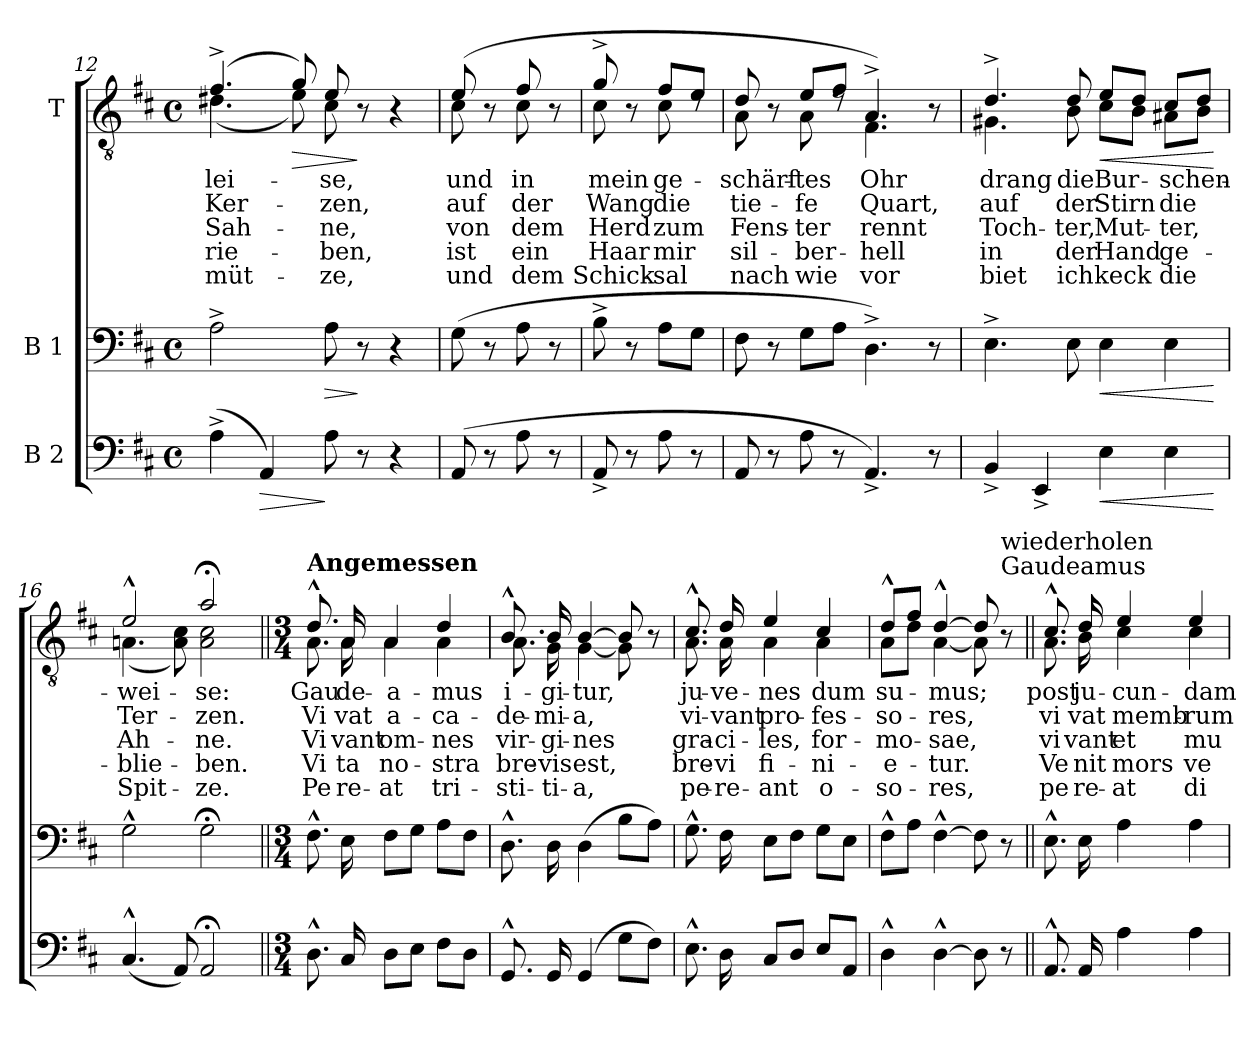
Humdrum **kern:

**kern	**dynam	**kern	**dynam	**kern	**text	**text	**text	**text	**text	**dynam
*part3	*part3	*part2	*part2	*part1	*part1	*part1	*part1	*part1	*part1	*part1
*staff3	*staff3	*staff2	*staff2	*staff1	*staff1	*staff1	*staff1	*staff1	*staff1	*staff1
*I"B 2	*	*I"B 1	*	*I"T	*	*	*	*	*	*
*clefF4	*	*clefF4	*	*clefGv2	*	*	*	*	*	*
*k[f#c#]	*	*k[f#c#]	*	*k[f#c#]	*	*	*	*	*	*
*M4/4	*	*M4/4	*	*M4/4	*	*	*	*	*	*
*met(c)	*	*met(c)	*	*met(c)	*	*	*	*	*	*
=12	=12	=12	=12	=12	=12	=12	=12	=12	=12	=12
!	!	!	!	!	!LO:LY:b	!LO:LY:b	!LO:LY:b	!LO:LY:b	!LO:LY:b	!
*	*	*	*	*^	*	*	*	*	*	*
(4A^\	.	2A^\	.	(4.f#^/	(4.d#X\	lei-	Ker-	Sah-	-rie-	-müt-	.
!	!LO:HP:b	!	!	!	!	!	!	!	!	!	!
4AA/)	>	.	.	.	.	.	.	.	.	.	.
!	!	!	!	!	!	!	!	!	!	!	!LO:HP:b
.	.	.	.	8g/)	8e\)	.	.	.	.	.	>
!	!	!	!LO:HP:b	!	!	!LO:LY:b	!LO:LY:b	!LO:LY:b	!LO:LY:b	!LO:LY:b	!
8A\	]	8A\	>	8e/	8c#\	-se,	-zen,	-ne,	-ben,	-ze,	.
8r	.	8r	]	8r	8ryy	.	.	.	.	.	]
4r	.	4r	.	4r	4ryy	.	.	.	.	.	.
=13	=13	=13	=13	=13	=13	=13	=13	=13	=13	=13	=13
!	!	!	!	!	!	!LO:LY:b	!LO:LY:b	!LO:LY:b	!LO:LY:b	!LO:LY:b	!
(8AA/	.	(8G\	.	(8e/	8c#\	und	auf	von	ist	und	.
8r	.	8r	.	8r	8ryy	.	.	.	.	.	.
!	!	!	!	!	!	!LO:LY:b	!LO:LY:b	!LO:LY:b	!LO:LY:b	!LO:LY:b	!
8A\	.	8A\	.	8f#/	8c#\	in	der	dem	ein	dem	.
8r	.	8r	.	8r	8ryy	.	.	.	.	.	.
!!LO:LB:g=z	!!
=13X1	=13X1	=13X1	=13X1	=13X1	=13X1	=13X1	=13X1	=13X1	=13X1	=13X1	=13X1
!	!	!	!	!	!	!LO:LY:b	!LO:LY:b	!LO:LY:b	!LO:LY:b	!LO:LY:b	!
8AA^/	.	8B^\	.	8g^/	8c#\	mein	Wang	Herd	Haar	Schick-	.
8r	.	8r	.	8r	8ryy	.	.	.	.	.	.
!	!	!	!	!	!	!LO:LY:b	!LO:LY:b	!LO:LY:b	!LO:LY:b	!LO:LY:b	!
8A\	.	8A\L	.	8f#/L	8c#\	ge-	die	zum	mir	-sal	.
8r	.	8G\J	.	8e/J	8rd	.	.	.	.	.	.
=14	=14	=14	=14	=14	=14	=14	=14	=14	=14	=14	=14
!	!	!	!	!	!	!LO:LY:b	!LO:LY:b	!LO:LY:b	!LO:LY:b	!LO:LY:b	!
8AA/	.	8F#\	.	8d/	8A\	-schärf-	tie-	Fens-	sil-	nach	.
8r	.	8r	.	8r	8ryy	.	.	.	.	.	.
!	!	!	!	!	!	!LO:LY:b	!LO:LY:b	!LO:LY:b	!LO:LY:b	!LO:LY:b	!
8A\	.	8G\L	.	8e/L	8A\	-tes	-fe	-ter	-ber-	wie	.
8r	.	8A\J	.	8f#/J	8rd	.	.	.	.	.	.
!	!	!	!	!	!	!LO:LY:b	!LO:LY:b	!LO:LY:b	!LO:LY:b	!LO:LY:b	!
4.AA^/)	.	4.D^\)	.	4.A^/)	4.F#\	Ohr	Quart,	rennt	-hell	vor	.
8r	.	8r	.	8r	8ryy	.	.	.	.	.	.
=15	=15	=15	=15	=15	=15	=15	=15	=15	=15	=15	=15
!	!	!	!	!	!	!LO:LY:b	!LO:LY:b	!LO:LY:b	!LO:LY:b	!LO:LY:b	!
4BB^/	.	4.E^\	.	4.d^/	4.G#X\	drang	auf	Toch-	in	biet	.
4EE^/	.	.	.	.	.	.	.	.	.	.	.
!	!	!	!	!	!	!LO:LY:b	!LO:LY:b	!LO:LY:b	!LO:LY:b	!LO:LY:b	!
.	.	8E\	.	8d/	8B\	die	der	-ter,	der	ich	.
!	!LO:HP:b	!	!LO:HP:b	!	!	!LO:LY:b	!LO:LY:b	!LO:LY:b	!LO:LY:b	!LO:LY:b	!LO:HP:b
4E\	<	4E\	<	8e/L	8c#\L	Bur-	Stirn	Mut-	Hand	keck	<
.	.	.	.	8d/J	8B\J	.	.	.	.	.	.
!	!	!	!	!	!	!LO:LY:b	!LO:LY:b	!LO:LY:b	!LO:LY:b	!LO:LY:b	!
4E\	.	4E\	.	8c#/L	8A#X\L	-schen-	die	-ter,	ge-	die	.
.	.	.	.	8d/J	8B\J	.	.	.	.	.	.
*	*	*	*	*v	*v	*	*	*	*	*	*
.	[	.	[	.	.	.	.	.	.	[
=16	=16	=16	=16	=16	=16	=16	=16	=16	=16	=16
!	!	!	!	!LO:TX:a:B:t=rit.	!	!	!	!	!	!
!	!	!	!	!	!LO:LY:b	!LO:LY:b	!LO:LY:b	!LO:LY:b	!LO:LY:b	!
*	*	*	*	*^	*	*	*	*	*	*
(4.C#^^/	.	2G^^\	.	2e^^/	(4.An\	-wei-	Ter-	Ah-	-blie-	Spit-	.
8AA/)	.	.	.	.	8A\ 8c#\)	.	.	.	.	.	.
!	!	!	!	!	!	!LO:LY:b	!LO:LY:b	!LO:LY:b	!LO:LY:b	!LO:LY:b	!
2AA;</	.	2G;<\	.	2a;</	2A\ 2c#\	-se:	-zen.	-ne.	-ben.	-ze.	.
!!LO:LB:g=z	!!
=17||	=17||	=17||	=17||	=17||	=17||	=17||	=17||	=17||	=17||	=17||	=17||
*M3/4	*	*M3/4	*	*M3/4	*	*	*	*	*	*	*
!	!	!	!	!LO:TX:a:B:t=Angemessen	!	!	!	!	!	!	!
!	!	!	!	!	!	!LO:LY:b	!LO:LY:b	!LO:LY:b	!LO:LY:b	!LO:LY:b	!
8.D^^\	.	8.F#^^\	.	8.d^^/	8.A\	Gau	Vi	Vi	Vi	Pe	.
!	!	!	!	!	!	!LO:LY:b	!LO:LY:b	!LO:LY:b	!LO:LY:b	!LO:LY:b	!
16C#/	.	16E\	.	16A/	16A\	-de-	-vat	-vant	-ta	-re-	.
!	!	!	!	!	!	!LO:LY:b	!LO:LY:b	!LO:LY:b	!LO:LY:b	!LO:LY:b	!
8D\L	.	8F#\L	.	4A/	4A\	-a-	a-	om-	no-	-at	.
8E\J	.	8G\J	.	.	.	.	.	.	.	.	.
!	!	!	!	!	!	!LO:LY:b	!LO:LY:b	!LO:LY:b	!LO:LY:b	!LO:LY:b	!
8F#\L	.	8A\L	.	4d/	4A\	-mus	-ca-	-nes	-stra	tri-	.
8D\J	.	8F#\J	.	.	.	.	.	.	.	.	.
=18	=18	=18	=18	=18	=18	=18	=18	=18	=18	=18	=18
!	!	!	!	!	!	!LO:LY:b	!LO:LY:b	!LO:LY:b	!LO:LY:b	!LO:LY:b	!
8.GG^^/	.	8.D^^\	.	8.B^^/	8.A\	i-	-de-	vir-	bre-	-sti-	.
!	!	!	!	!	!	!LO:LY:b	!LO:LY:b	!LO:LY:b	!LO:LY:b	!LO:LY:b	!
16GG/	.	16D\	.	16B/	16G\	-gi-	-mi-	-gi-	-vis	-ti-	.
!	!	!	!	!	!	!LO:LY:b	!LO:LY:b	!LO:LY:b	!LO:LY:b	!LO:LY:b	!
(4GG/	.	(4D\	.	[4B/	[4G\	-tur,	-a,	-nes	est,	-a,	.
8G\L	.	8B\L	.	8B/]	8G\]	.	.	.	.	.	.
8F#\J)	.	8A\J)	.	8r	8ryy	.	.	.	.	.	.
=19	=19	=19	=19	=19	=19	=19	=19	=19	=19	=19	=19
!	!	!	!	!	!	!LO:LY:b	!LO:LY:b	!LO:LY:b	!LO:LY:b	!LO:LY:b	!
8.E^^\	.	8.G^^\	.	8.c#^^/	8.A\	ju-	vi-	gra-	bre-	pe-	.
!	!	!	!	!	!	!LO:LY:b	!LO:LY:b	!LO:LY:b	!LO:LY:b	!LO:LY:b	!
16D\	.	16F#\	.	16d/	16A\	-ve-	-vant	-ci-	-vi	-re-	.
!	!	!	!	!	!	!LO:LY:b	!LO:LY:b	!LO:LY:b	!LO:LY:b	!LO:LY:b	!
8C#/L	.	8E\L	.	4e/	4A\	-nes	pro-	-les,	fi-	-ant	.
8D/J	.	8F#\J	.	.	.	.	.	.	.	.	.
!	!	!	!	!	!	!LO:LY:b	!LO:LY:b	!LO:LY:b	!LO:LY:b	!LO:LY:b	!
8E/L	.	8G\L	.	4c#/	4A\	dum	-fes-	for-	-ni-	o-	.
8AA/J	.	8E\J	.	.	.	.	.	.	.	.	.
=20	=20	=20	=20	=20	=20	=20	=20	=20	=20	=20	=20
!	!	!	!	!	!	!LO:LY:b	!LO:LY:b	!LO:LY:b	!LO:LY:b	!LO:LY:b	!
4D^^\	.	8F#^^\L	.	8d^^/L	8A\L	su-	-so-	-mo-	-e-	-so-	.
.	.	8A\J	.	8f#/J	8d\J	.	.	.	.	.	.
!	!	!	!	!	!	!LO:LY:b	!LO:LY:b	!LO:LY:b	!LO:LY:b	!LO:LY:b	!
[4D^^\	.	[4F#^^\	.	[4d^^/	[4A\	-mus;	-res,	-sae,	-tur.	-res,	.
8D\]	.	8F#\]	.	8d/]	8A\]	.	.	.	.	.	.
!	!	!	!	!LO:TX:a:t=Gaudeamus	!	!	!	!	!	!	!
!	!	!	!	!LO:TX:a:t=wiederholen	!	!	!	!	!	!	!
8r	.	8r	.	8r	8ryy	.	.	.	.	.	.
!!LO:PB:g=z	!!
=21||	=21||	=21||	=21||	=21||	=21||	=21||	=21||	=21||	=21||	=21||	=21||
!	!	!	!	!	!	!LO:LY:b	!LO:LY:b	!LO:LY:b	!LO:LY:b	!LO:LY:b	!
8.AA^^/	.	8.E^^\	.	8.c#^^/	8.A\	post	vi	vi	Ve	pe	.
!	!	!	!	!	!	!LO:LY:b	!LO:LY:b	!LO:LY:b	!LO:LY:b	!LO:LY:b	!
16AA/	.	16E\	.	16d/	16B\	ju-	-vat	-vant	-nit	-re-	.
!	!	!	!	!	!	!LO:LY:b	!LO:LY:b	!LO:LY:b	!LO:LY:b	!LO:LY:b	!
4A\	.	4A\	.	4e/	4c#\	-cun-	memb-	et	mors	-at	.
!	!	!	!	!	!	!LO:LY:b	!LO:LY:b	!LO:LY:b	!LO:LY:b	!LO:LY:b	!
4A\	.	4A\	.	4e/	4c#\	-dam	-rum	mu-	ve-	di-	.
*	*	*	*	*v	*v	*	*	*	*	*	*
=	=	=	=	=	=	=	=	=	=	=
*-	*-	*-	*-	*-	*-	*-	*-	*-	*-	*-
